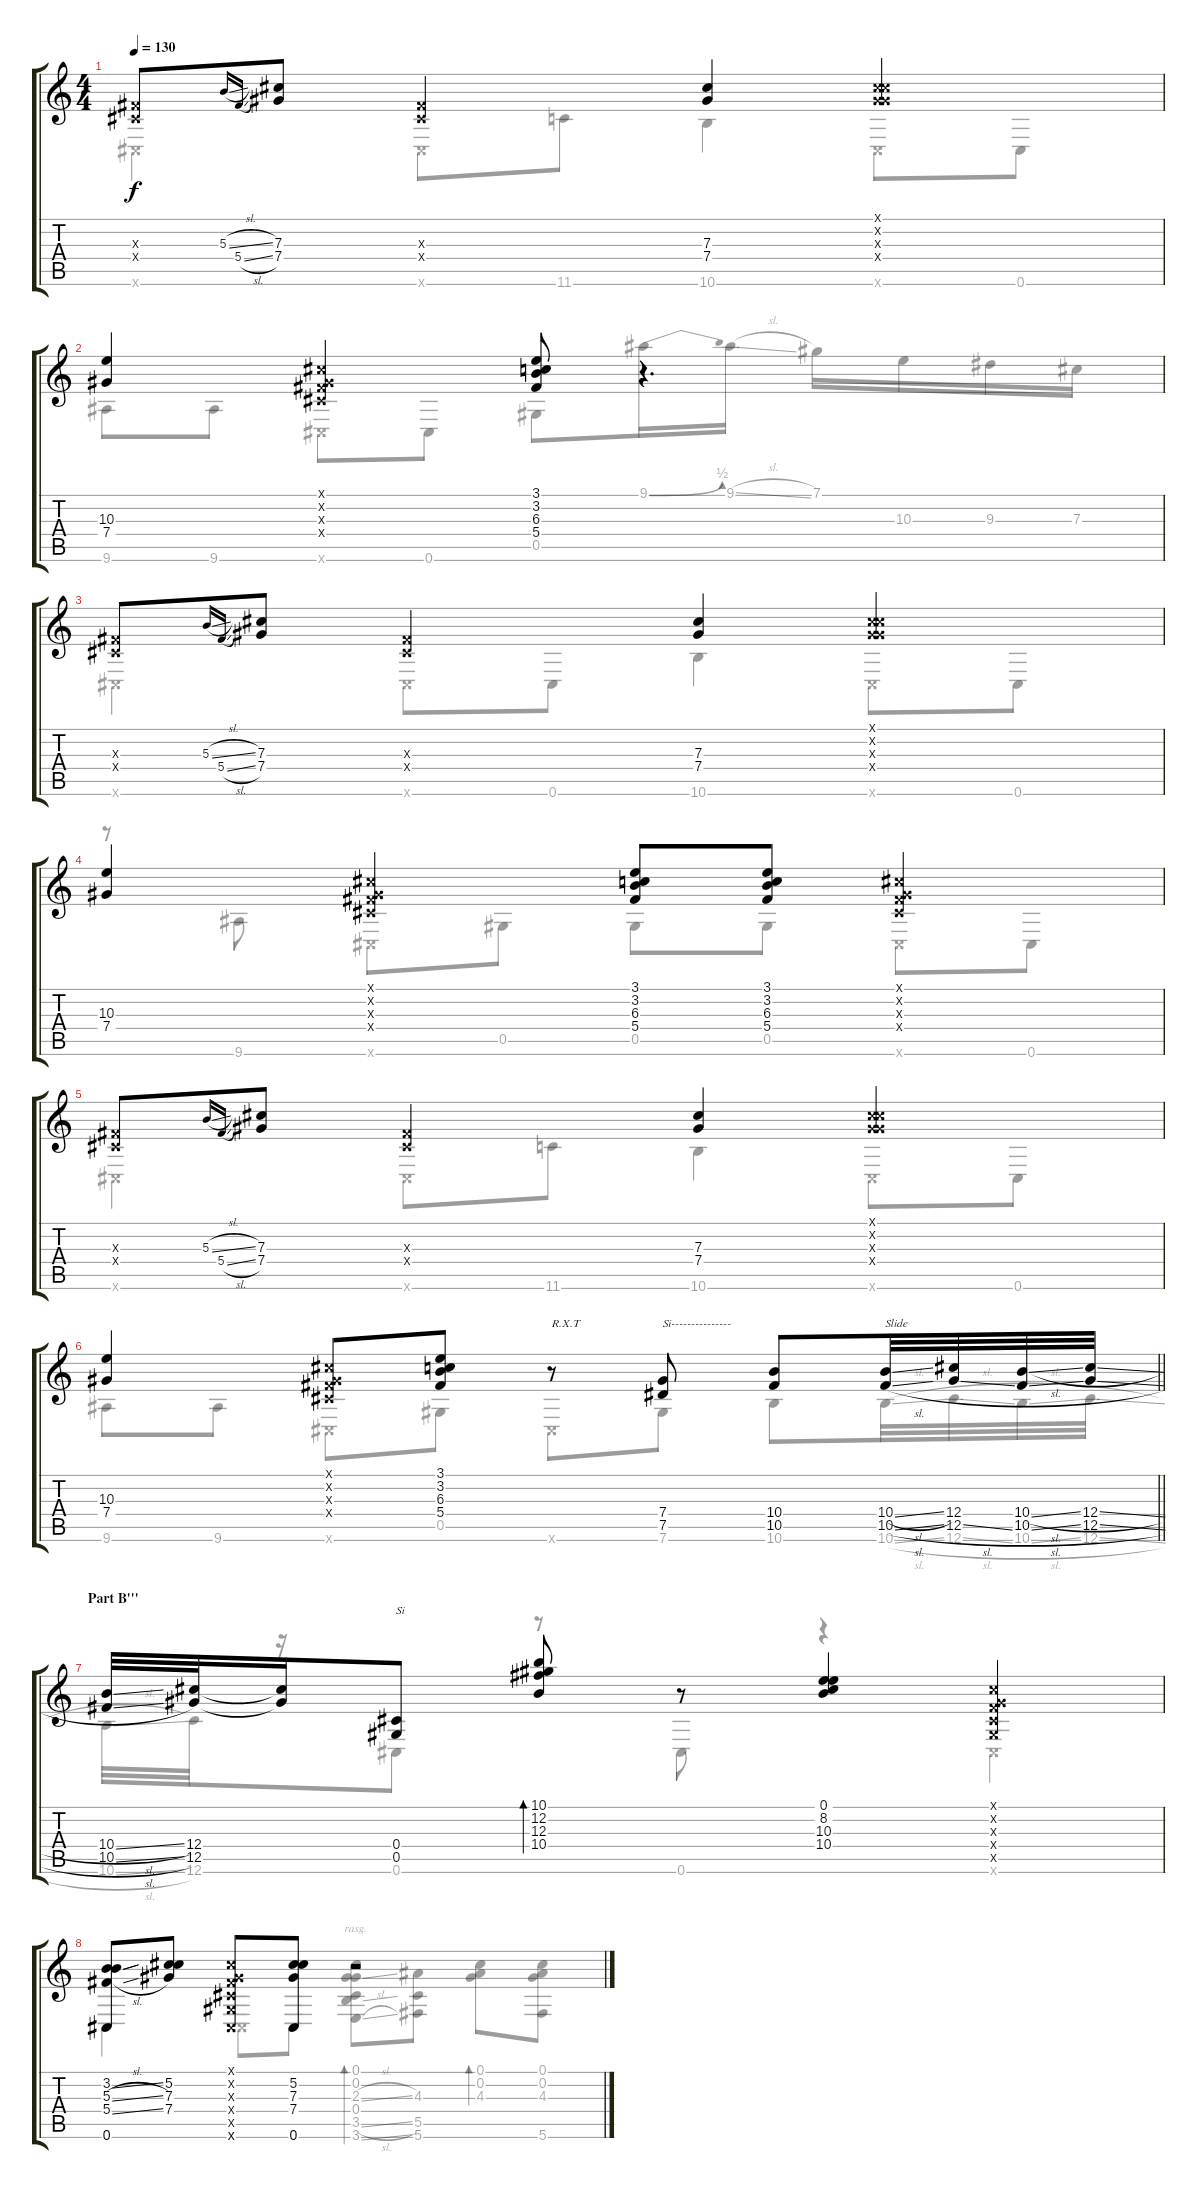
\track "" {instrument acousticguitarsteel}
\staff {score tabs}
\tuning (Db4 Ab3 Gb3 Db3 Ab2 Db2) {hide}
\voice
\ts (4 4)
\tempo 130
\clef g2
\ks c
(0.3{x} 0.4{x}).8{dy f} 5.3{sl}.16{gr onbeat} 5.4{sl}.16{gr onbeat} (7.3 7.4).8 (0.3{x} 0.4{x}).4 (7.3 7.4).4 (0.1{x} 0.2{x} 7.3{x} 7.4{x}).4 |
(10.3 7.4).4 (0.1{x} 0.2{x} 0.3{x} 0.4{x}).4 (3.1 3.2 6.3 5.4).8 r.4{d} |
(0.3{x} 0.4{x}).8 5.3{sl}.16{gr onbeat} 5.4{sl}.16{gr onbeat} (7.3 7.4).8 (0.3{x} 0.4{x}).4 (7.3 7.4).4 (0.1{x} 0.2{x} 7.3{x} 7.4{x}).4 |
(10.3 7.4).4 (0.1{x} 0.2{x} 0.3{x} 0.4{x}).4 (3.1 3.2 6.3 5.4).8 (3.1 3.2 6.3 5.4).8 (0.1{x} 0.2{x} 0.3{x} 0.4{x}).4 |
(0.3{x} 0.4{x}).8 5.3{sl}.16{gr onbeat} 5.4{sl}.16{gr onbeat} (7.3 7.4).8 (0.3{x} 0.4{x}).4 (7.3 7.4).4 (0.1{x} 0.2{x} 7.3{x} 7.4{x}).4 |
\barLineRight lightlight
(10.3 7.4).4 (0.1{x} 0.2{x} 0.3{x} 0.4{x}).8 (3.1 3.2 6.3 5.4).8 r.8{txt "R.X.T"} (7.4 7.5).8{txt "Si---------------"} (10.4 10.5).8 (10.4{sl} 10.5{sl}).32{txt "Slide"} (12.4 12.5{sl}).32 (10.4{sl} 10.5{sl}).32 (12.4{sl} 12.5{sl}).32 |
\section ("" "Part B'''")
(10.4{sl} 10.5{sl}).32 (12.4 12.5).32 (12.4{t} 12.5{t}).16 (0.4 0.5).8{txt "Si"} (10.1 12.2 12.3 10.4).8{bd 60} r.8 (0.1 8.2 10.3 10.4).4 (0.1{x} 0.2{x} 0.3{x} 0.4{x} 0.5{x}).4 |
(3.2{sl} 5.3{sl} 5.4{sl} 0.6).8 (5.2 7.3 7.4).8 (0.1{x} 0.2{x} 0.3{x} 0.4{x} 0.5{x} 0.6{x}).8 (5.2 7.3 7.4 0.6).8 r.2
\voice
\clef g2
\ottava regular
\simile none
\ks c
0.6{x}.4{dy f} 0.6{x}.8 11.6.8 10.6.4 0.6{x}.8 0.6.8 |
9.6.8 9.6.8 0.6{x}.8 0.6.8 0.5.8 9.1{be (bend 0 0 60 2)}.16 9.1{sl}.16 7.1.16 10.3.16 9.3.16 7.3.16 |
0.6{x}.4 0.6{x}.8 0.6.8 10.6.4 0.6{x}.8 0.6.8 |
r.8 9.6.8 0.6{x}.8 0.5.8 0.5.8 0.5.8 0.6{x}.8 0.6.8 |
0.6{x}.4 0.6{x}.8 11.6.8 10.6.4 0.6{x}.8 0.6.8 |
\barLineRight lightlight
9.6.8 9.6.8 0.6{x}.8 0.5.8 0.6{x}.8 7.6.8 10.6.8 10.6{sl}.32 12.6{sl}.32 10.6{sl}.32 12.6{sl}.32 |
10.6{sl}.32 12.6.32 r.16 0.6.8 r.8 0.6.8 r.4 0.6{x}.4 |
0.6.4 0.6{x}.8 0.6.8 (0.1 0.2 2.3{sl} 0.4 3.5{sl} 3.6{sl}).8{bd 60 rasg ii} (4.3 5.5 5.6).8 (0.1 0.2 4.3).8{bd 60} (0.1 0.2 4.3 5.6).8
